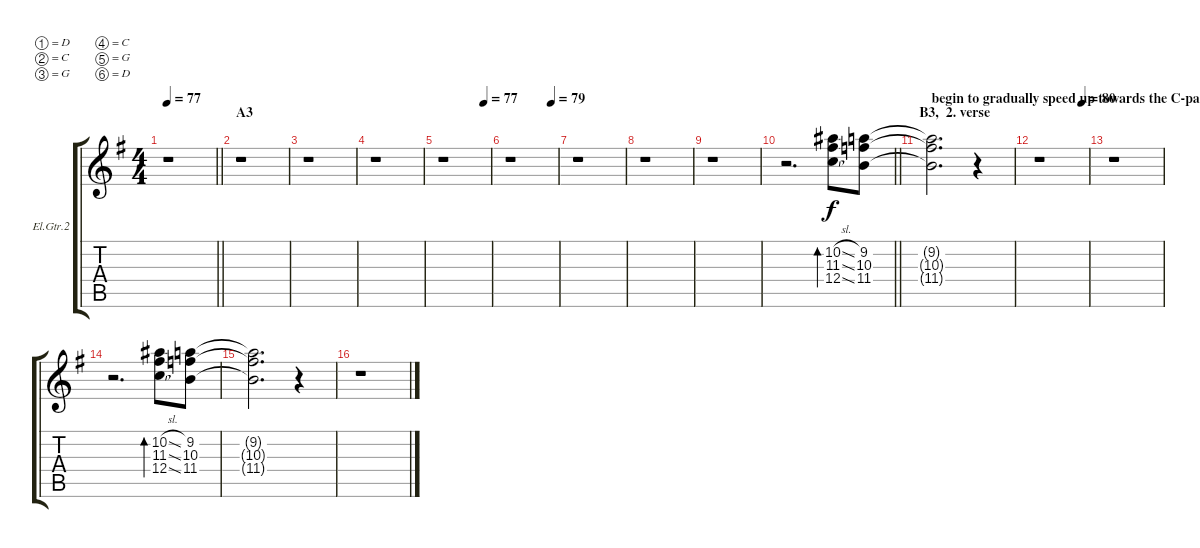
\bracketExtendMode groupsimilarinstruments
\firstSystemTrackNameOrientation horizontal
\otherSystemsTrackNameOrientation horizontal
\track ("Electric guitar, slides" "El.Gtr.2") {instrument electricguitarjazz}
\staff {score tabs}
\tuning (D4 C4 G3 C3 G2 D2)
\ts (4 4)
\tempo 77
\clef g2
\barLineRight lightlight
\ks g
r.1{dy f} |
\section ("" "A3")
r.1 |
r.1 |
r.1 |
\tempo (77 0.875)
r.1 |
\tempo (79 0.875)
r.1 |
r.1 |
r.1 |
r.1 |
\barLineRight lightlight
r.2{d} (10.2{sl} 11.3{sl} 12.4{sl}).8{bd 119} (9.2 10.3 11.4).8 |
\section ("" "B3,  2. verse")
\tempo (79 "begin to gradually speed up towards the C-part")
(9.2{t} 10.3{t} 11.4{t}).2{d} r.4 |
\tempo (80 0.875)
r.1 |
r.1 |
r.2{d} (10.2{sl} 11.3{sl} 12.4{sl}).8{bd 119} (9.2 10.3 11.4).8 |
(9.2{t} 10.3{t} 11.4{t}).2{d} r.4 |
r.1
